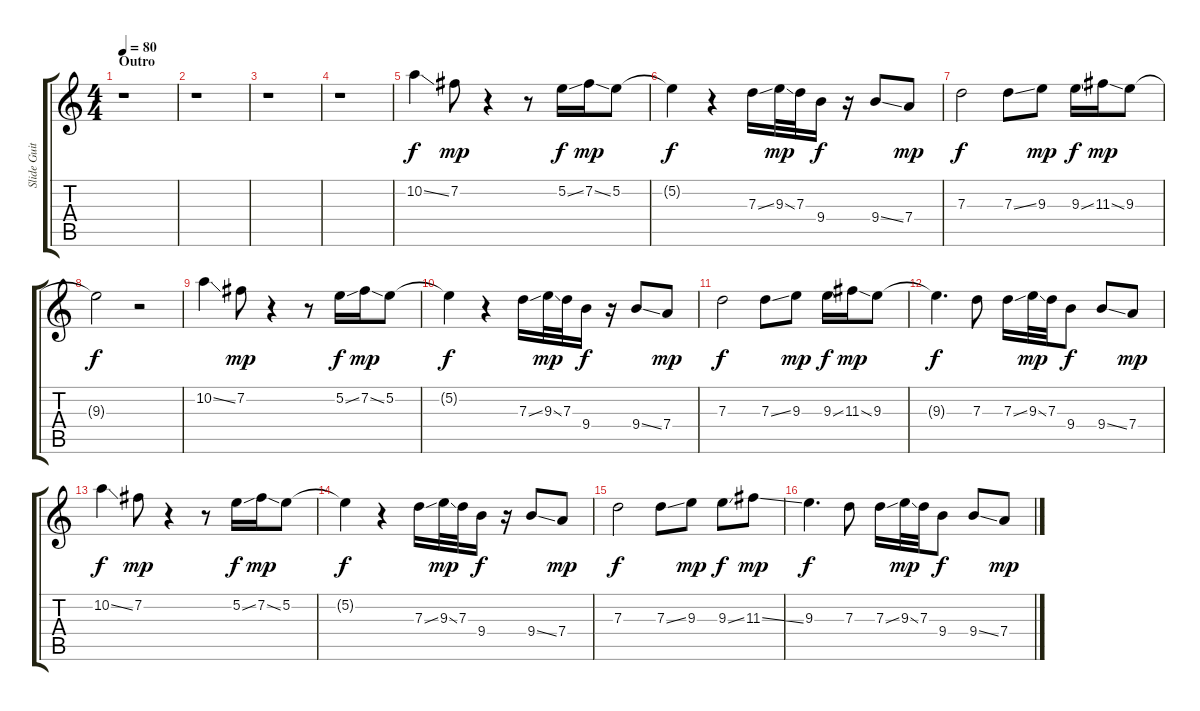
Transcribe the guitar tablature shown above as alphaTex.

\track ("Slide Guitar" "Slide Guit") {instrument electricguitarjazz}
\staff {score tabs}
\tuning (E4 B3 G3 D3 A2 E2) {hide}
\ts (4 4)
\section ("" "Outro")
\tempo 80
\clef g2
\ks c
r.1{dy f} |
r.1 |
r.1 |
r.1 |
10.2{ss}.4 7.2.8{dy mp} r.4 r.8 5.2{ss}.16{dy f} 7.2{ss}.16{dy mp} 5.2.8 |
5.2{t}.4{dy f} r.4 7.3{ss}.16 9.3{ss}.32{dy mp} 7.3.32 9.4.16{dy f} r.16 9.4{ss}.8 7.4.8{dy mp} |
7.3.2{dy f} 7.3{ss}.8 9.3.8{dy mp} 9.3{ss}.16{dy f} 11.3{ss}.16{dy mp} 9.3.8 |
9.3{t}.2{dy f} r.2 |
10.2{ss}.4 7.2.8{dy mp} r.4 r.8 5.2{ss}.16{dy f} 7.2{ss}.16{dy mp} 5.2.8 |
5.2{t}.4{dy f} r.4 7.3{ss}.16 9.3{ss}.32{dy mp} 7.3.32 9.4.16{dy f} r.16 9.4{ss}.8 7.4.8{dy mp} |
7.3.2{dy f} 7.3{ss}.8 9.3.8{dy mp} 9.3{ss}.16{dy f} 11.3{ss}.16{dy mp} 9.3.8 |
9.3{t}.4{d dy f} 7.3.8 7.3{ss}.16 9.3{ss}.32{dy mp} 7.3.32 9.4.8{dy f} 9.4{ss}.8 7.4.8{dy mp} |
10.2{ss}.4{dy f} 7.2.8{dy mp} r.4 r.8 5.2{ss}.16{dy f} 7.2{ss}.16{dy mp} 5.2.8 |
5.2{t}.4{dy f} r.4 7.3{ss}.16 9.3{ss}.32{dy mp} 7.3.32 9.4.16{dy f} r.16 9.4{ss}.8 7.4.8{dy mp} |
7.3.2{dy f} 7.3{ss}.8 9.3.8{dy mp} 9.3{ss}.8{dy f} 11.3{ss}.8{dy mp} |
9.3.4{d dy f} 7.3.8 7.3{ss}.16 9.3{ss}.32{dy mp} 7.3.32 9.4.8{dy f} 9.4{ss}.8 7.4.8{dy mp}
